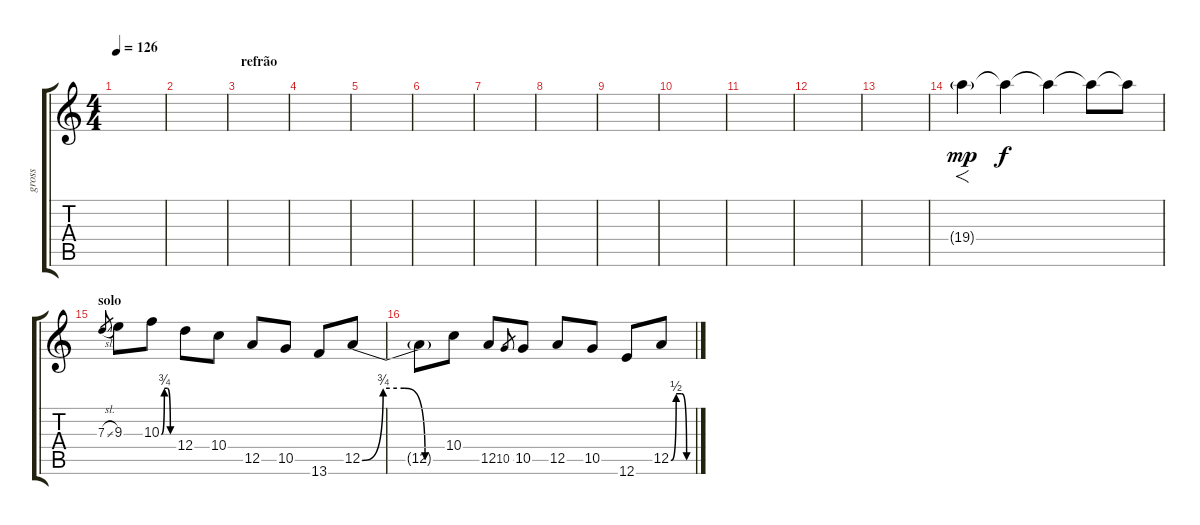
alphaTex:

\track ("gross" "gross") {instrument distortionguitar}
\staff {score tabs}
\tuning (E4 B3 G3 D3 A2 E2) {hide}
\ts (4 4)
\tempo 126
\clef g2
\ks c
|
|
\section ("" "refrão")
|
|
|
|
|
|
|
|
|
|
|
19.4{g}.4{f dy mp} 19.4{t}.4{dy f} 19.4{t}.4 19.4{t}.8 19.4{t}.8 |
\section ("" "solo")
7.3{sl}.8{gr} 9.3.8 10.3{be (custom 0 0 15 3 30 3 45 0 60 0)}.8 12.4.8 10.4.8 12.5.8 10.5.8 13.6.8 12.5{be (custom 0 0 15 3 30 3 45 0 60 0)}.8 |
12.5{t}.8 10.4.8 12.5.8 10.5.8{gr} 10.5.8 12.5.8 10.5.8 12.6.8 12.5{be (custom 0 0 15 2 30 2 45 0 60 0)}.8
